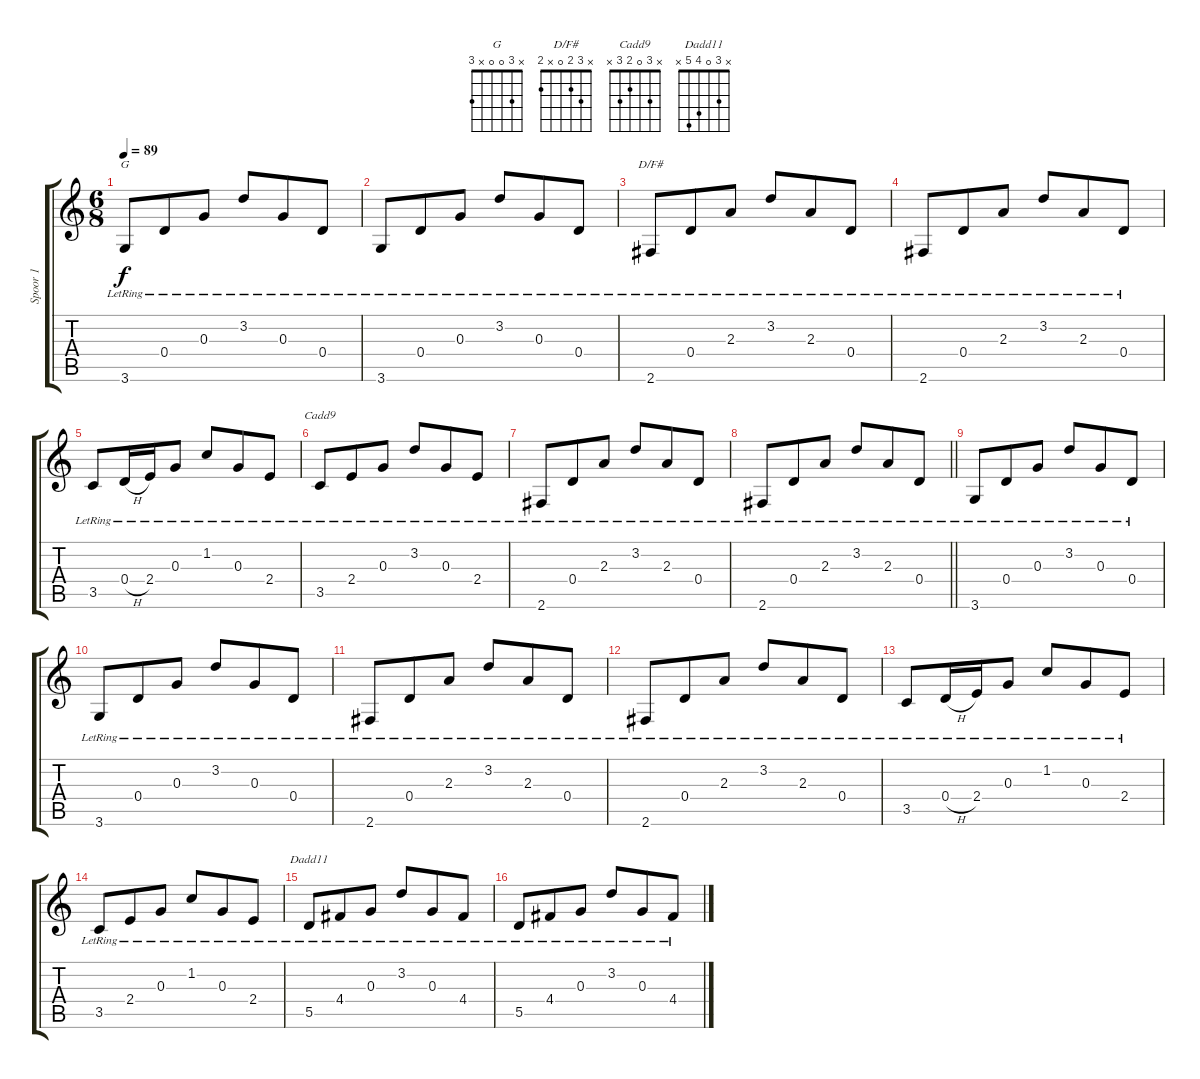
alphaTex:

\track ("Spoor 1" "Spoor 1") {instrument electricguitarjazz}
\staff {score tabs}
\tuning (E4 B3 G3 D3 A2 E2) {hide}
\chord ("G" x 3 0 0 x 3)
\chord ("D/F#" x 3 2 0 x 2)
\chord ("Cadd9" x 3 0 2 3 x)
\chord ("Dadd11" x 3 0 4 5 x)
\ts (6 8)
\tempo 89
\clef g2
\ks c
3.6{lr}.8{ch "G" dy f} 0.4{lr}.8 0.3{lr}.8 3.2{lr}.8 0.3{lr}.8 0.4{lr}.8 |
3.6{lr}.8 0.4{lr}.8 0.3{lr}.8 3.2{lr}.8 0.3{lr}.8 0.4{lr}.8 |
2.6{lr}.8{ch "D/F#"} 0.4{lr}.8 2.3{lr}.8 3.2{lr}.8 2.3{lr}.8 0.4{lr}.8 |
2.6{lr}.8 0.4{lr}.8 2.3{lr}.8 3.2{lr}.8 2.3{lr}.8 0.4{lr}.8 |
3.5{lr}.8 0.4{h lr}.16 2.4{lr}.16 0.3{lr}.8 1.2{lr}.8 0.3{lr}.8 2.4{lr}.8 |
3.5{lr}.8{ch "Cadd9"} 2.4{lr}.8 0.3{lr}.8 3.2{lr}.8 0.3{lr}.8 2.4{lr}.8 |
2.6{lr}.8 0.4{lr}.8 2.3{lr}.8 3.2{lr}.8 2.3{lr}.8 0.4{lr}.8 |
\barLineRight lightlight
2.6{lr}.8 0.4{lr}.8 2.3{lr}.8 3.2{lr}.8 2.3{lr}.8 0.4{lr}.8 |
3.6{lr}.8 0.4{lr}.8 0.3{lr}.8 3.2{lr}.8 0.3{lr}.8 0.4{lr}.8 |
3.6{lr}.8 0.4{lr}.8 0.3{lr}.8 3.2{lr}.8 0.3{lr}.8 0.4{lr}.8 |
2.6{lr}.8 0.4{lr}.8 2.3{lr}.8 3.2{lr}.8 2.3{lr}.8 0.4{lr}.8 |
2.6{lr}.8 0.4{lr}.8 2.3{lr}.8 3.2{lr}.8 2.3{lr}.8 0.4{lr}.8 |
3.5{lr}.8 0.4{h lr}.16 2.4{lr}.16 0.3{lr}.8 1.2{lr}.8 0.3{lr}.8 2.4{lr}.8 |
3.5{lr}.8 2.4{lr}.8 0.3{lr}.8 1.2{lr}.8 0.3{lr}.8 2.4{lr}.8 |
5.5{lr}.8{ch "Dadd11"} 4.4{lr}.8 0.3{lr}.8 3.2{lr}.8 0.3{lr}.8 4.4{lr}.8 |
5.5{lr}.8 4.4{lr}.8 0.3{lr}.8 3.2{lr}.8 0.3{lr}.8 4.4{lr}.8
